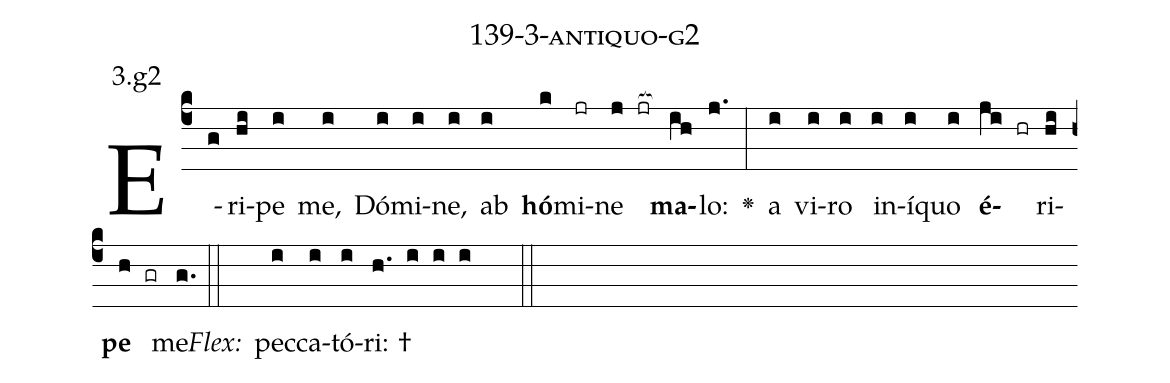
name: 139-3-antiquo-g2;
annotation: 3.g2;
%%
(c4)E(g)ri(hi)pe(i) me,(i) Dó(i)mi(i)ne,(i) ab(i) <b>hó</b>(k)mi(jr)ne(j jr[ocb:1{]) <b>ma</b>(ih[ocb:0}])lo:(j.) <v>\greheightstar</v>(:) a(i) vi(i)ro(i) in(i)í(i)quo(i) <b>é</b>(ji hr)ri(hi)<b>pe</b>(h gr) me.(g.) (::)
<i>Flex:</i>()  pec(i)ca(i)tó(i)ri: †(h. i i i  ::)

%E(i) u(i) o(ji) u(hi) a(h) e.(g.) (::)
